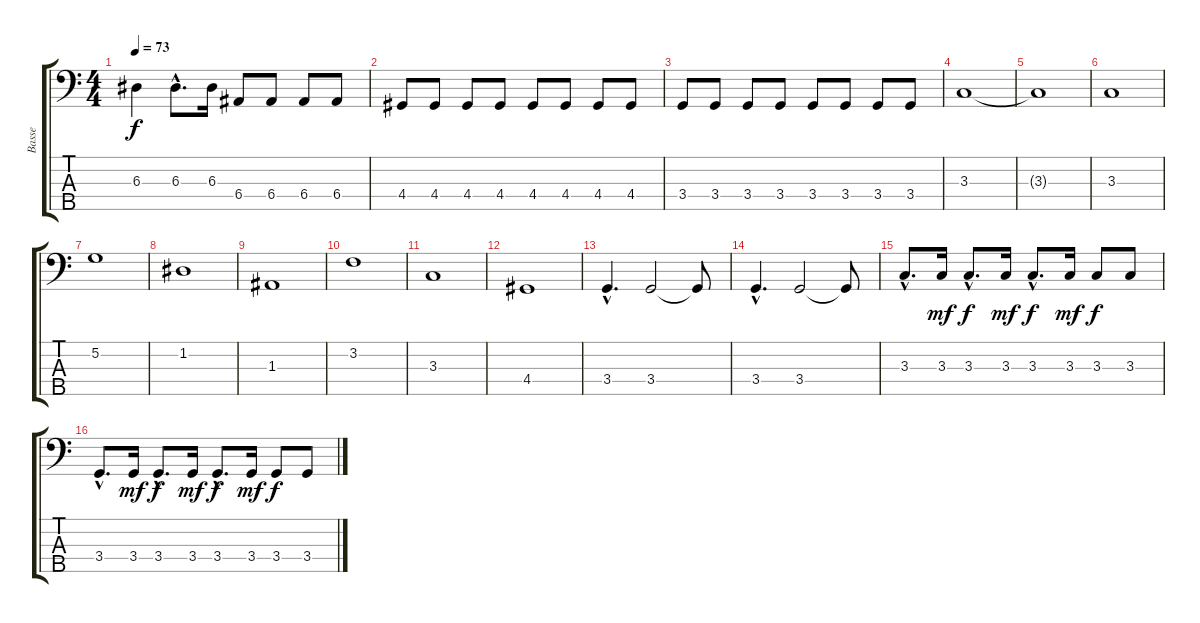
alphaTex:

\track ("Basse" "Basse") {instrument electricbassfinger}
\staff {score tabs}
\tuning (G2 D2 A1 E1 B0) {hide}
\ts (4 4)
\tempo 73
\clef f4
\ks c
6.3.4{dy f} 6.3{hac}.8{d} 6.3.16 6.4.8 6.4.8 6.4.8 6.4.8 |
4.4.8 4.4.8 4.4.8 4.4.8 4.4.8 4.4.8 4.4.8 4.4.8 |
3.4.8 3.4.8 3.4.8 3.4.8 3.4.8 3.4.8 3.4.8 3.4.8 |
3.3.1 |
3.3{t}.1 |
3.3.1 |
5.2.1 |
1.2.1 |
1.3.1 |
3.2.1 |
3.3.1 |
4.4.1 |
3.4{hac}.4{d} 3.4.2 3.4{t}.8 |
3.4{hac}.4{d} 3.4.2 3.4{t}.8 |
3.3{hac}.8{d} 3.3.16{dy mf} 3.3{hac}.8{d dy f} 3.3.16{dy mf} 3.3{hac}.8{d dy f} 3.3.16{dy mf} 3.3.8{dy f} 3.3.8 |
3.4{hac}.8{d} 3.4.16{dy mf} 3.4{hac}.8{d dy f} 3.4.16{dy mf} 3.4{hac}.8{d dy f} 3.4.16{dy mf} 3.4.8{dy f} 3.4.8
